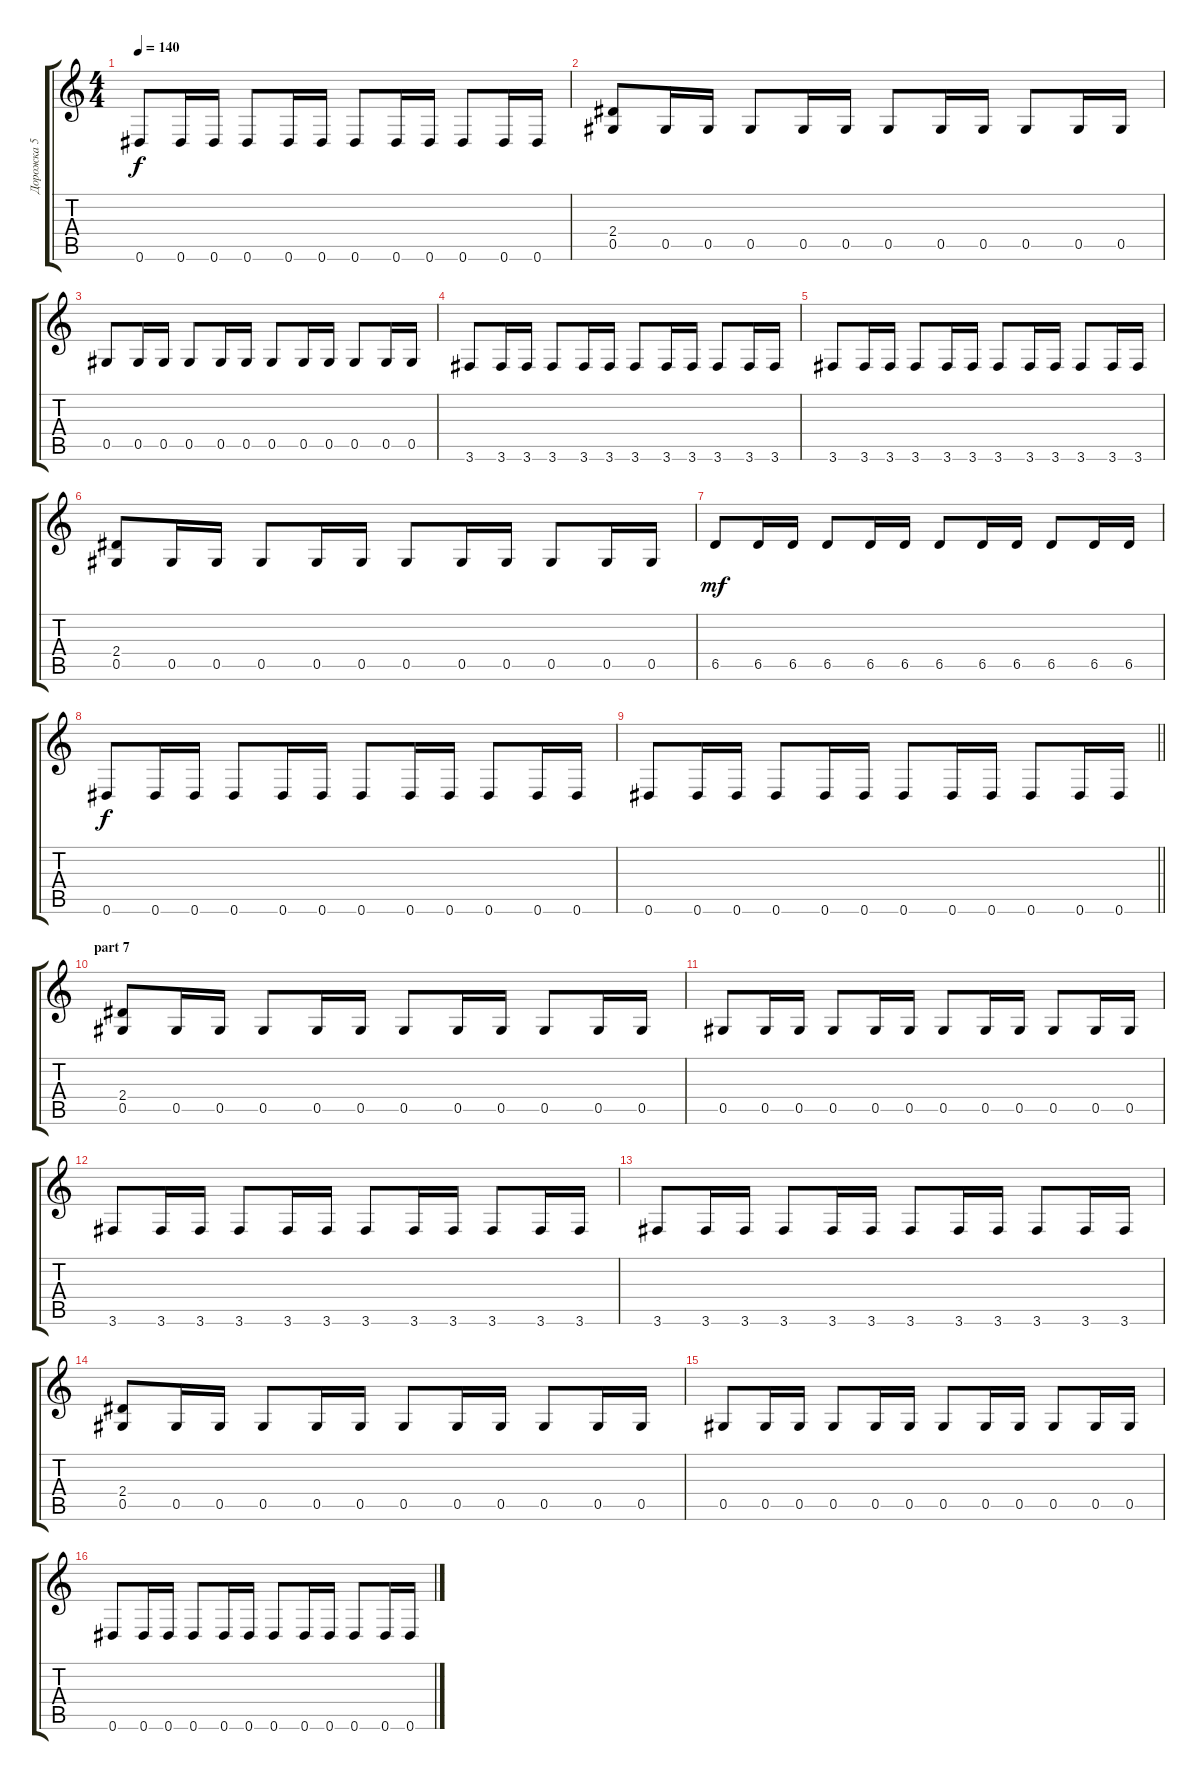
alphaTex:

\track ("Дорожка 5" "Дорожка 5") {instrument distortionguitar}
\staff {score tabs}
\tuning (Eb4 Bb3 Gb3 Db3 Ab2 Eb2) {hide}
\ts (4 4)
\tempo 140
\clef g2
\ks c
0.6.8{dy f} 0.6.16 0.6.16 0.6.8 0.6.16 0.6.16 0.6.8 0.6.16 0.6.16 0.6.8 0.6.16 0.6.16 |
(2.4 0.5).8 0.5.16 0.5.16 0.5.8 0.5.16 0.5.16 0.5.8 0.5.16 0.5.16 0.5.8 0.5.16 0.5.16 |
0.5.8 0.5.16 0.5.16 0.5.8 0.5.16 0.5.16 0.5.8 0.5.16 0.5.16 0.5.8 0.5.16 0.5.16 |
3.6.8 3.6.16 3.6.16 3.6.8 3.6.16 3.6.16 3.6.8 3.6.16 3.6.16 3.6.8 3.6.16 3.6.16 |
3.6.8 3.6.16 3.6.16 3.6.8 3.6.16 3.6.16 3.6.8 3.6.16 3.6.16 3.6.8 3.6.16 3.6.16 |
(2.4 0.5).8 0.5.16 0.5.16 0.5.8 0.5.16 0.5.16 0.5.8 0.5.16 0.5.16 0.5.8 0.5.16 0.5.16 |
6.5.8{dy mf} 6.5.16 6.5.16 6.5.8 6.5.16 6.5.16 6.5.8 6.5.16 6.5.16 6.5.8 6.5.16 6.5.16 |
0.6.8{dy f} 0.6.16 0.6.16 0.6.8 0.6.16 0.6.16 0.6.8 0.6.16 0.6.16 0.6.8 0.6.16 0.6.16 |
\barLineRight lightlight
0.6.8 0.6.16 0.6.16 0.6.8 0.6.16 0.6.16 0.6.8 0.6.16 0.6.16 0.6.8 0.6.16 0.6.16 |
\section ("" "part 7")
(2.4 0.5).8 0.5.16 0.5.16 0.5.8 0.5.16 0.5.16 0.5.8 0.5.16 0.5.16 0.5.8 0.5.16 0.5.16 |
0.5.8 0.5.16 0.5.16 0.5.8 0.5.16 0.5.16 0.5.8 0.5.16 0.5.16 0.5.8 0.5.16 0.5.16 |
3.6.8 3.6.16 3.6.16 3.6.8 3.6.16 3.6.16 3.6.8 3.6.16 3.6.16 3.6.8 3.6.16 3.6.16 |
3.6.8 3.6.16 3.6.16 3.6.8 3.6.16 3.6.16 3.6.8 3.6.16 3.6.16 3.6.8 3.6.16 3.6.16 |
(2.4 0.5).8 0.5.16 0.5.16 0.5.8 0.5.16 0.5.16 0.5.8 0.5.16 0.5.16 0.5.8 0.5.16 0.5.16 |
0.5.8 0.5.16 0.5.16 0.5.8 0.5.16 0.5.16 0.5.8 0.5.16 0.5.16 0.5.8 0.5.16 0.5.16 |
0.6.8 0.6.16 0.6.16 0.6.8 0.6.16 0.6.16 0.6.8 0.6.16 0.6.16 0.6.8 0.6.16 0.6.16
